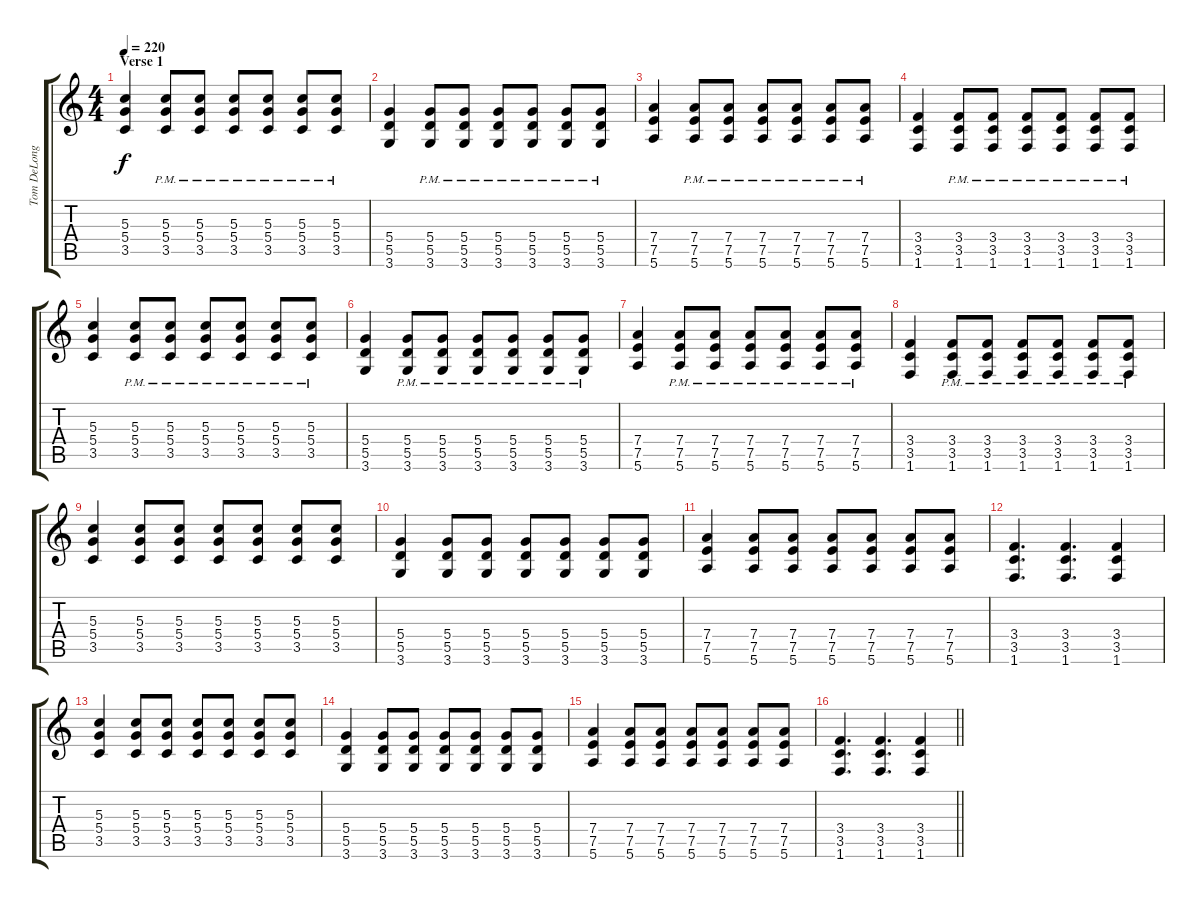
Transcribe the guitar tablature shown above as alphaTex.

\track ("Tom DeLonge - Guitar" "Tom DeLong") {instrument distortionguitar}
\staff {score tabs}
\tuning (E4 B3 G3 D3 A2 E2) {hide}
\ts (4 4)
\section ("" "Verse 1")
\tempo 220
\clef g2
\ks c
(5.3 5.4 3.5).4{dy f volume 14} (5.3{pm} 5.4{pm} 3.5{pm}).8 (5.3{pm} 5.4{pm} 3.5{pm}).8 (5.3{pm} 5.4{pm} 3.5{pm}).8 (5.3{pm} 5.4{pm} 3.5{pm}).8 (5.3{pm} 5.4{pm} 3.5{pm}).8 (5.3{pm} 5.4{pm} 3.5{pm}).8 |
(5.4 5.5 3.6).4 (5.4{pm} 5.5{pm} 3.6{pm}).8 (5.4{pm} 5.5{pm} 3.6{pm}).8 (5.4{pm} 5.5{pm} 3.6{pm}).8 (5.4{pm} 5.5{pm} 3.6{pm}).8 (5.4{pm} 5.5{pm} 3.6{pm}).8 (5.4{pm} 5.5{pm} 3.6{pm}).8 |
(7.4 7.5 5.6).4 (7.4{pm} 7.5{pm} 5.6{pm}).8 (7.4{pm} 7.5{pm} 5.6{pm}).8 (7.4{pm} 7.5{pm} 5.6{pm}).8 (7.4{pm} 7.5{pm} 5.6{pm}).8 (7.4{pm} 7.5{pm} 5.6{pm}).8 (7.4{pm} 7.5{pm} 5.6{pm}).8 |
(3.4 3.5 1.6).4 (3.4{pm} 3.5{pm} 1.6{pm}).8 (3.4{pm} 3.5{pm} 1.6{pm}).8 (3.4{pm} 3.5{pm} 1.6{pm}).8 (3.4{pm} 3.5{pm} 1.6{pm}).8 (3.4{pm} 3.5{pm} 1.6{pm}).8 (3.4{pm} 3.5{pm} 1.6{pm}).8 |
(5.3 5.4 3.5).4 (5.3{pm} 5.4{pm} 3.5{pm}).8 (5.3{pm} 5.4{pm} 3.5{pm}).8 (5.3{pm} 5.4{pm} 3.5{pm}).8 (5.3{pm} 5.4{pm} 3.5{pm}).8 (5.3{pm} 5.4{pm} 3.5{pm}).8 (5.3{pm} 5.4{pm} 3.5{pm}).8 |
(5.4 5.5 3.6).4 (5.4{pm} 5.5{pm} 3.6{pm}).8 (5.4{pm} 5.5{pm} 3.6{pm}).8 (5.4{pm} 5.5{pm} 3.6{pm}).8 (5.4{pm} 5.5{pm} 3.6{pm}).8 (5.4{pm} 5.5{pm} 3.6{pm}).8 (5.4{pm} 5.5{pm} 3.6{pm}).8 |
(7.4 7.5 5.6).4 (7.4{pm} 7.5{pm} 5.6{pm}).8 (7.4{pm} 7.5{pm} 5.6{pm}).8 (7.4{pm} 7.5{pm} 5.6{pm}).8 (7.4{pm} 7.5{pm} 5.6{pm}).8 (7.4{pm} 7.5{pm} 5.6{pm}).8 (7.4{pm} 7.5{pm} 5.6{pm}).8 |
(3.4 3.5 1.6).4{volume 16} (3.4{pm} 3.5{pm} 1.6{pm}).8 (3.4{pm} 3.5{pm} 1.6{pm}).8 (3.4{pm} 3.5{pm} 1.6{pm}).8 (3.4{pm} 3.5{pm} 1.6{pm}).8 (3.4{pm} 3.5{pm} 1.6{pm}).8 (3.4{pm} 3.5{pm} 1.6{pm}).8 |
(5.3 5.4 3.5).4 (5.3 5.4 3.5).8 (5.3 5.4 3.5).8 (5.3 5.4 3.5).8 (5.3 5.4 3.5).8 (5.3 5.4 3.5).8 (5.3 5.4 3.5).8 |
(5.4 5.5 3.6).4 (5.4 5.5 3.6).8 (5.4 5.5 3.6).8 (5.4 5.5 3.6).8 (5.4 5.5 3.6).8 (5.4 5.5 3.6).8 (5.4 5.5 3.6).8 |
(7.4 7.5 5.6).4 (7.4 7.5 5.6).8 (7.4 7.5 5.6).8 (7.4 7.5 5.6).8 (7.4 7.5 5.6).8 (7.4 7.5 5.6).8 (7.4 7.5 5.6).8 |
(3.4 3.5 1.6).4{d} (3.4 3.5 1.6).4{d} (3.4 3.5 1.6).4 |
(5.3 5.4 3.5).4 (5.3 5.4 3.5).8 (5.3 5.4 3.5).8 (5.3 5.4 3.5).8 (5.3 5.4 3.5).8 (5.3 5.4 3.5).8 (5.3 5.4 3.5).8 |
(5.4 5.5 3.6).4 (5.4 5.5 3.6).8 (5.4 5.5 3.6).8 (5.4 5.5 3.6).8 (5.4 5.5 3.6).8 (5.4 5.5 3.6).8 (5.4 5.5 3.6).8 |
(7.4 7.5 5.6).4 (7.4 7.5 5.6).8 (7.4 7.5 5.6).8 (7.4 7.5 5.6).8 (7.4 7.5 5.6).8 (7.4 7.5 5.6).8 (7.4 7.5 5.6).8 |
\barLineRight lightlight
(3.4 3.5 1.6).4{d} (3.4 3.5 1.6).4{d} (3.4 3.5 1.6).4
